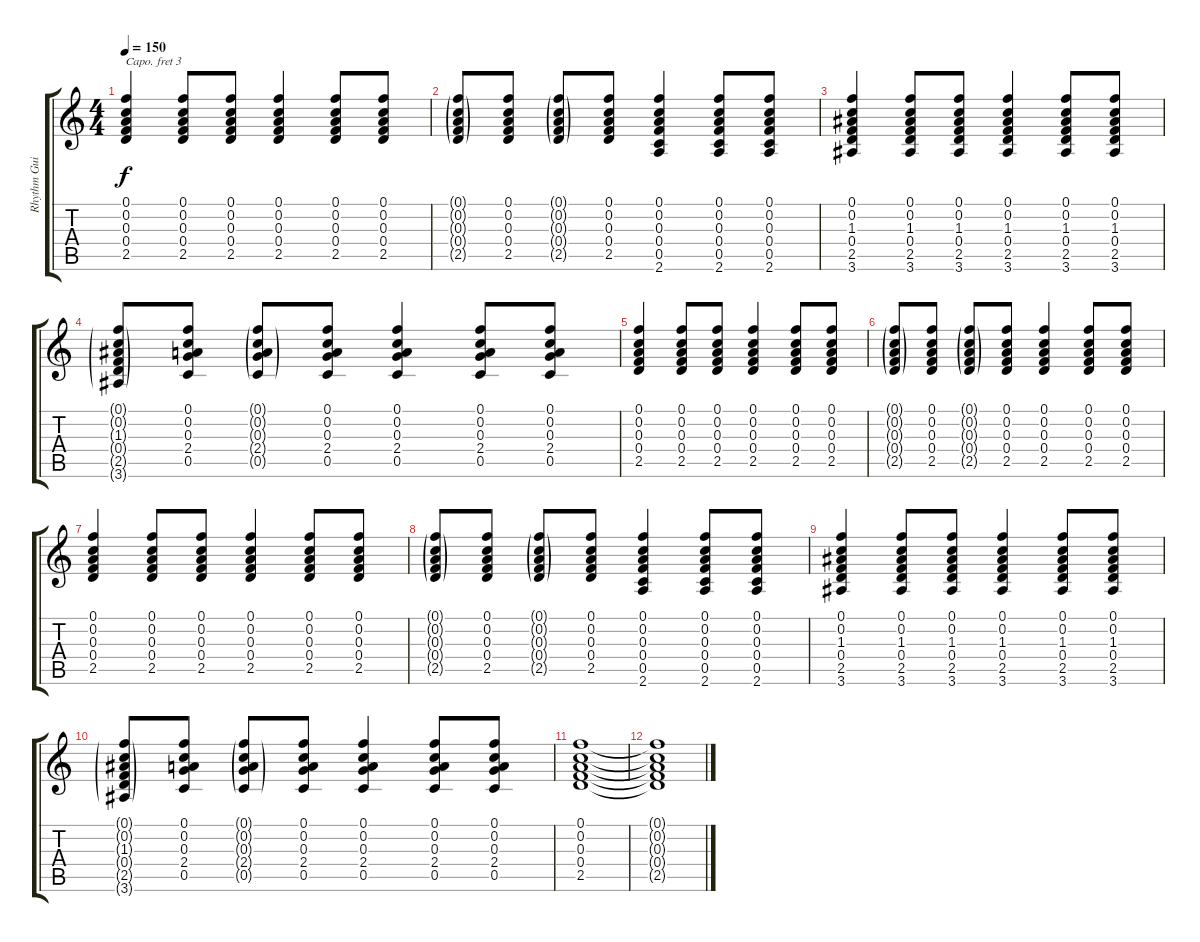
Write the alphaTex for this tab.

\track ("Rhythm Guitar (Trevor)" "Rhythm Gui") {instrument acousticguitarsteel}
\staff {score tabs}
\capo 3
\tuning (D4 A3 Gb3 D3 A2 E2) {hide}
\ts (4 4)
\tempo 150
\clef g2
\ks c
(0.1 0.2 0.3 0.4 2.5).4{dy f} (0.1 0.2 0.3 0.4 2.5).8 (0.1 0.2 0.3 0.4 2.5).8 (0.1 0.2 0.3 0.4 2.5).4 (0.1 0.2 0.3 0.4 2.5).8 (0.1 0.2 0.3 0.4 2.5).8 |
(0.1{g} 0.2{g} 0.3{g} 0.4{g} 2.5{g}).8 (0.1 0.2 0.3 0.4 2.5).8 (0.1{g} 0.2{g} 0.3{g} 0.4{g} 2.5{g}).8 (0.1 0.2 0.3 0.4 2.5).8 (0.1 0.2 0.3 0.4 0.5 2.6).4 (0.1 0.2 0.3 0.4 0.5 2.6).8 (0.1 0.2 0.3 0.4 0.5 2.6).8 |
(0.1 0.2 1.3 0.4 2.5 3.6).4 (0.1 0.2 1.3 0.4 2.5 3.6).8 (0.1 0.2 1.3 0.4 2.5 3.6).8 (0.1 0.2 1.3 0.4 2.5 3.6).4 (0.1 0.2 1.3 0.4 2.5 3.6).8 (0.1 0.2 1.3 0.4 2.5 3.6).8 |
(0.1{g} 0.2{g} 1.3{g} 0.4{g} 2.5{g} 3.6{g}).8 (0.1 0.2 0.3 2.4 0.5).8 (0.1{g} 0.2{g} 0.3{g} 2.4{g} 0.5{g}).8 (0.1 0.2 0.3 2.4 0.5).8 (0.1 0.2 0.3 2.4 0.5).4 (0.1 0.2 0.3 2.4 0.5).8 (0.1 0.2 0.3 2.4 0.5).8 |
(0.1 0.2 0.3 0.4 2.5).4 (0.1 0.2 0.3 0.4 2.5).8 (0.1 0.2 0.3 0.4 2.5).8 (0.1 0.2 0.3 0.4 2.5).4 (0.1 0.2 0.3 0.4 2.5).8 (0.1 0.2 0.3 0.4 2.5).8 |
(0.1{g} 0.2{g} 0.3{g} 0.4{g} 2.5{g}).8 (0.1 0.2 0.3 0.4 2.5).8 (0.1{g} 0.2{g} 0.3{g} 0.4{g} 2.5{g}).8 (0.1 0.2 0.3 0.4 2.5).8 (0.1 0.2 0.3 0.4 2.5).4 (0.1 0.2 0.3 0.4 2.5).8 (0.1 0.2 0.3 0.4 2.5).8 |
(0.1 0.2 0.3 0.4 2.5).4 (0.1 0.2 0.3 0.4 2.5).8 (0.1 0.2 0.3 0.4 2.5).8 (0.1 0.2 0.3 0.4 2.5).4 (0.1 0.2 0.3 0.4 2.5).8 (0.1 0.2 0.3 0.4 2.5).8 |
(0.1{g} 0.2{g} 0.3{g} 0.4{g} 2.5{g}).8 (0.1 0.2 0.3 0.4 2.5).8 (0.1{g} 0.2{g} 0.3{g} 0.4{g} 2.5{g}).8 (0.1 0.2 0.3 0.4 2.5).8 (0.1 0.2 0.3 0.4 0.5 2.6).4 (0.1 0.2 0.3 0.4 0.5 2.6).8 (0.1 0.2 0.3 0.4 0.5 2.6).8 |
(0.1 0.2 1.3 0.4 2.5 3.6).4 (0.1 0.2 1.3 0.4 2.5 3.6).8 (0.1 0.2 1.3 0.4 2.5 3.6).8 (0.1 0.2 1.3 0.4 2.5 3.6).4 (0.1 0.2 1.3 0.4 2.5 3.6).8 (0.1 0.2 1.3 0.4 2.5 3.6).8 |
(0.1{g} 0.2{g} 1.3{g} 0.4{g} 2.5{g} 3.6{g}).8 (0.1 0.2 0.3 2.4 0.5).8 (0.1{g} 0.2{g} 0.3{g} 2.4{g} 0.5{g}).8 (0.1 0.2 0.3 2.4 0.5).8 (0.1 0.2 0.3 2.4 0.5).4 (0.1 0.2 0.3 2.4 0.5).8 (0.1 0.2 0.3 2.4 0.5).8 |
(0.1 0.2 0.3 0.4 2.5).1 |
(0.1{t} 0.2{t} 0.3{t} 0.4{t} 2.5{t}).1
